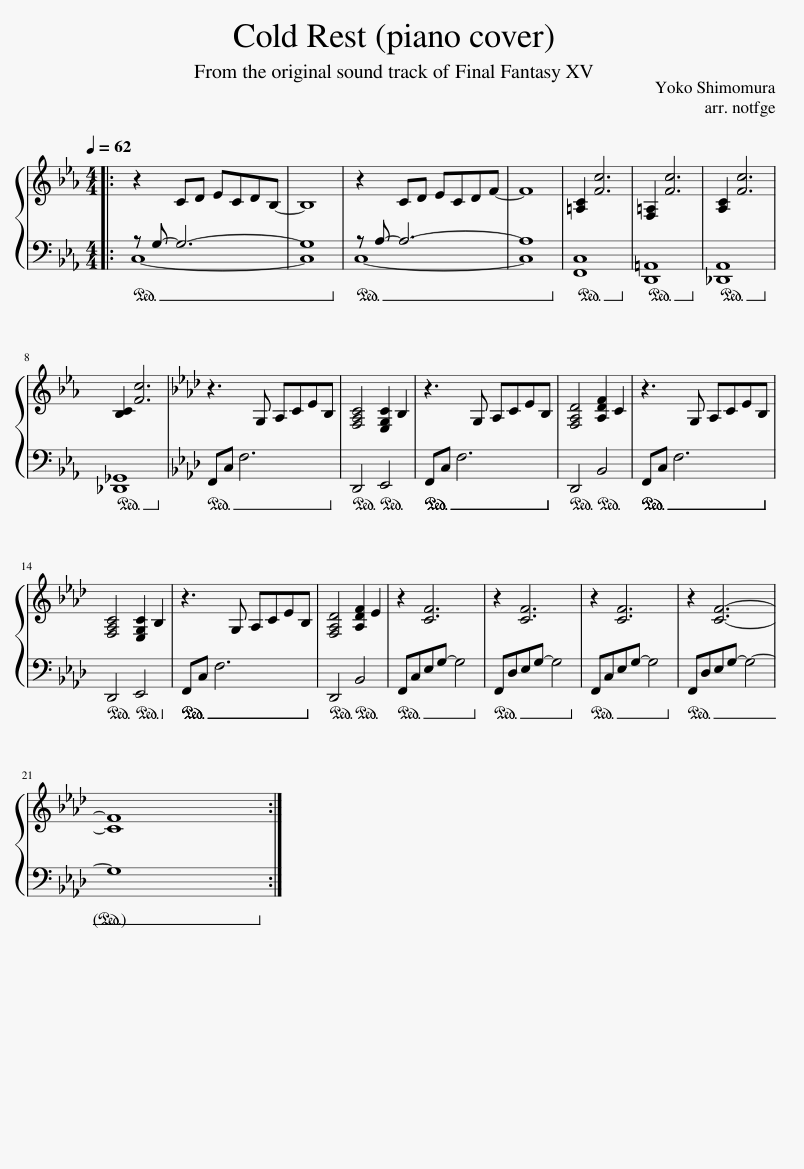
X:1
%%score { 1 | ( 2 3 ) }
L:1/8
Q:1/4=62
M:4/4
I:linebreak $
K:Eb
V:1 treble
V:2 bass
V:3 bass
V:1
|: z2 CD ECDB,- | B,8 | z2 CD ECDF- | F8 | [=A,C]2 [Fc]6 | %5
 [F,=A,]2 [Fc]6 | [A,C]2 [Fc]6 |$[K:Eb] [B,C]2 [Fc]6 |[K:Ab] z3 G, A,CEB, | [F,A,C]4 [E,G,C]2 B,2 | %10
 z3 G, A,CEB, | [F,A,D]4 [A,DF]2 C2 | z3 G, A,CEB, |$ [F,A,C]4 [E,G,C]2 B,2 | z3 G, A,CEB, | %15
 [F,A,D]4 [A,DF]2 E2 | z2 [CF]6 | z2 [CF]6 | z2 [CF]6 | z2 [CF]6- |$ %20
 [CF]8 :| %21
V:2
|:!ped! z G,- G,6- | G,8!ped-up! |!ped! z A,- A,6- | A,8!ped-up! |!ped! [F,,C,]8!ped-up! | %5
!ped! [D,,=A,,]8!ped-up! |!ped! [_D,,A,,]8!ped-up! |$[K:Eb]!ped! [_D,,_G,,]8!ped-up! |[K:Ab]!ped! F,,C, F,6!ped-up! |!ped! D,,4!ped-up!!ped! E,,4!ped-up! | %10
!ped! F,,C, F,6!ped-up! |!ped! D,,4!ped-up!!ped! B,,4!ped-up! |!ped! F,,C, F,6!ped-up! |$!ped! D,,4!ped-up!!ped! E,,4!ped-up! |!ped! F,,C, F,6!ped-up! | %15
!ped! D,,4!ped-up!!ped! B,,4!ped-up! |!ped! F,,C,E,G,- G,4!ped-up! |!ped! F,,D,E,G,- G,4!ped-up! |!ped! F,,C,E,G,- G,4!ped-up! |!ped! F,,D,E,G,- G,4-!ped-up! |$ %20
 G,8 :| %21
V:3
|: C,8- | C,8 | C,8- | C,8 | x8 | %5
 x8 | x8 |$[K:Eb] x8 |[K:Ab] x8 | x8 | %10
 x8 | x8 | x8 |$ x8 | x8 | %15
 x8 | x8 | x8 | x8 | x8 |$ %20
 x8 :| %21
